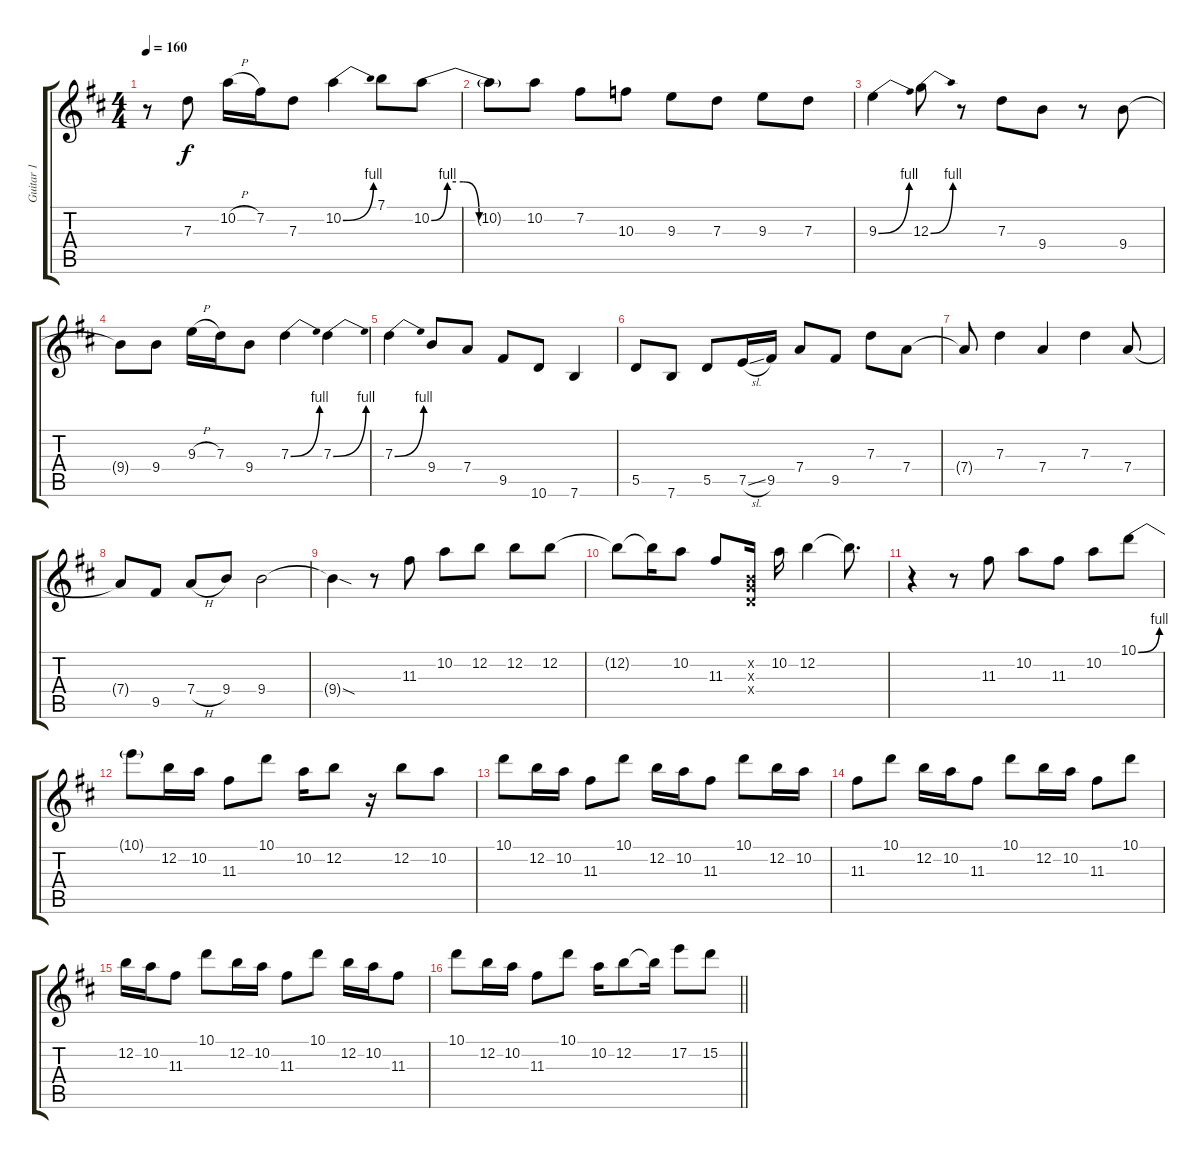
\track ("Guitar 1" "Guitar 1") {instrument overdrivenguitar}
\staff {score tabs}
\tuning (E4 B3 G3 D3 A2 E2) {hide}
\ts (4 4)
\tempo 160
\clef g2
\ks d
r.8{dy f} 7.3.8 10.2{h}.16 7.2.16 7.3.8 10.2{be (bend 0 0 60 4)}.4 7.1.8 10.2{be (custom 0 0 10 4 20 4 30 0 60 0)}.8 |
10.2{t}.8 10.2.8 7.2.8 10.3.8 9.3.8 7.3.8 9.3.8 7.3.8 |
9.3{be (bend 0 0 60 4)}.4 12.3{be (bend 0 0 60 4)}.8 r.8 7.3.8 9.4.8 r.8 9.4.8 |
9.4{t}.8 9.4.8 9.3{h}.16 7.3.16 9.4.8 7.3{be (bend 0 0 60 4)}.4 7.3{be (bend 0 0 60 4)}.4 |
7.3{be (bend 0 0 60 4)}.4 9.4.8 7.4.8 9.5.8 10.6.8 7.6.4 |
5.5.8 7.6.8 5.5.8 7.5{sl}.16 9.5.16 7.4.8 9.5.8 7.3.8 7.4.8 |
7.4{t}.8 7.3.4 7.4.4 7.3.4 7.4.8 |
7.4{t}.8 9.5.8 7.4{h}.8 9.4.8 9.4.2 |
9.4{sod t}.4 r.8 11.3.8 10.2.8 12.2.8 12.2.8 12.2.8 |
12.2{t}.8 12.2{t}.16 10.2.8 11.3.8 (0.2{x} 0.3{x} 0.4{x}).16 10.2.16 12.2.4 12.2{t}.8{d} |
r.4 r.8 11.3.8 10.2.8 11.3.8 10.2.8 10.1{be (bend 0 0 60 4)}.8 |
10.1{t}.8 12.2.16 10.2.16 11.3.8 10.1.8 10.2.16 12.2.8 r.16 12.2.8 10.2.8 |
10.1.8 12.2.16 10.2.16 11.3.8 10.1.8 12.2.16 10.2.16 11.3.8 10.1.8 12.2.16 10.2.16 |
11.3.8 10.1.8 12.2.16 10.2.16 11.3.8 10.1.8 12.2.16 10.2.16 11.3.8 10.1.8 |
12.2.16 10.2.16 11.3.8 10.1.8 12.2.16 10.2.16 11.3.8 10.1.8 12.2.16 10.2.16 11.3.8 |
\barLineRight lightlight
10.1.8 12.2.16 10.2.16 11.3.8 10.1.8 10.2.16 12.2.8 12.2{t}.16 17.2.8 15.2.8
